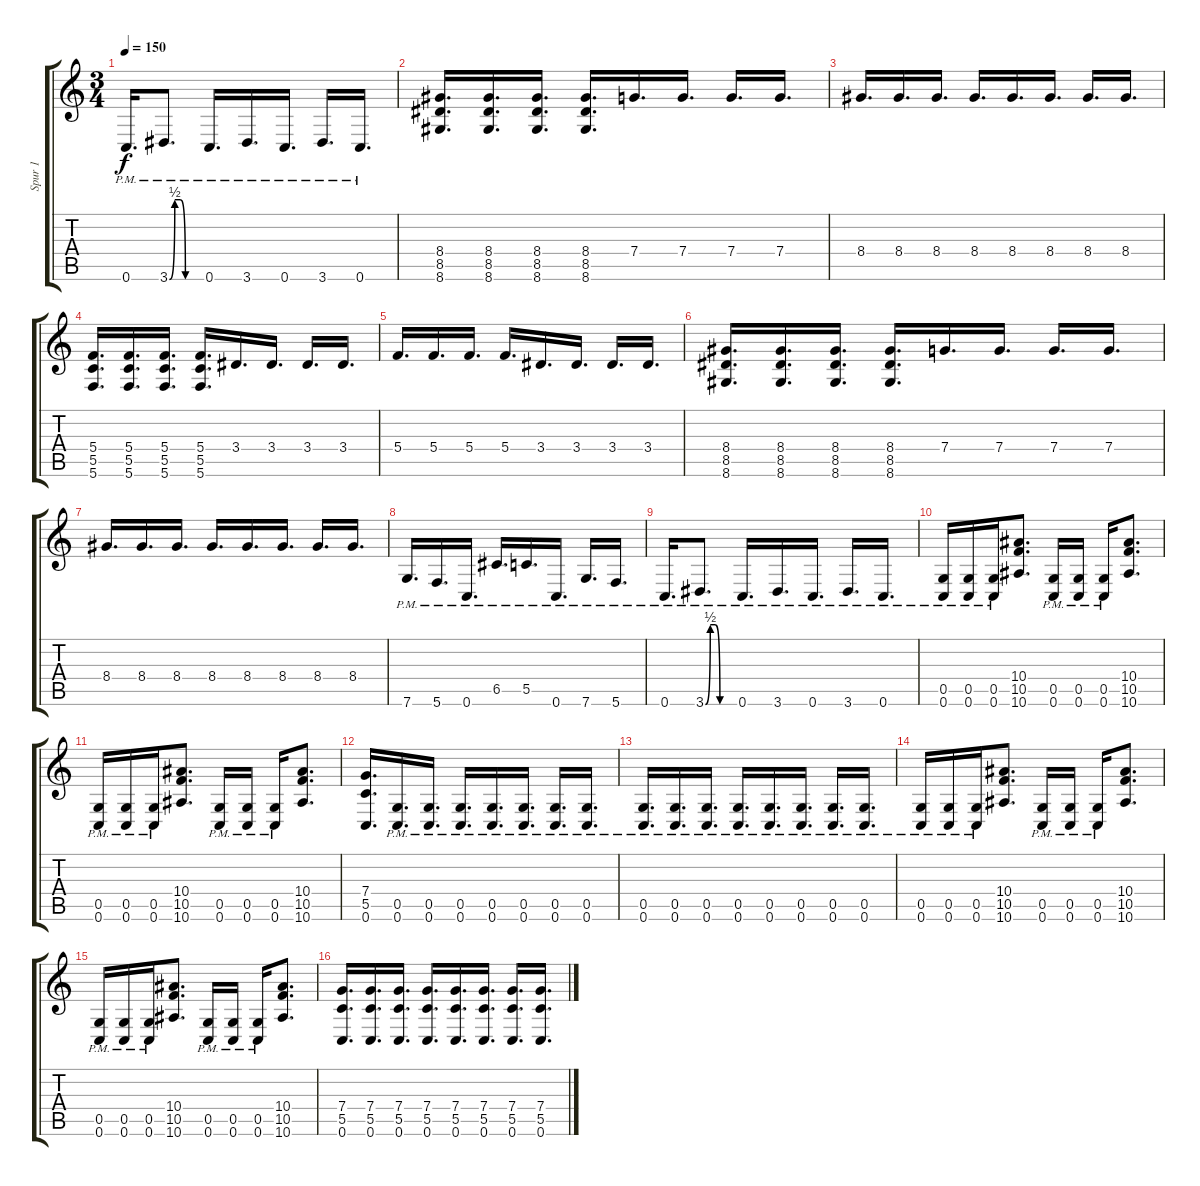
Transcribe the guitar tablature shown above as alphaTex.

\track ("Spur 1" "Spur 1") {instrument overdrivenguitar}
\staff {score tabs}
\tuning (D4 A3 F3 C3 G2 C2) {hide}
\ts (3 4)
\tempo 150
\clef g2
\ks c
0.6{pm}.16{d dy f} 3.6{be (custom 0 0 10 2 20 2 30 0 60 0) pm}.8{d} 0.6{pm}.16{d} 3.6{pm}.16{d} 0.6{pm}.16{d} 3.6{pm}.16{d} 0.6{pm}.16{d} |
(8.4 8.5 8.6).16{d} (8.4 8.5 8.6).16{d} (8.4 8.5 8.6).16{d} (8.4 8.5 8.6).16{d} 7.4.16{d} 7.4.16{d} 7.4.16{d} 7.4.16{d} |
8.4.16{d} 8.4.16{d} 8.4.16{d} 8.4.16{d} 8.4.16{d} 8.4.16{d} 8.4.16{d} 8.4.16{d} |
(5.4 5.5 5.6).16{d} (5.4 5.5 5.6).16{d} (5.4 5.5 5.6).16{d} (5.4 5.5 5.6).16{d} 3.4.16{d} 3.4.16{d} 3.4.16{d} 3.4.16{d} |
5.4.16{d} 5.4.16{d} 5.4.16{d} 5.4.16{d} 3.4.16{d} 3.4.16{d} 3.4.16{d} 3.4.16{d} |
(8.4 8.5 8.6).16{d} (8.4 8.5 8.6).16{d} (8.4 8.5 8.6).16{d} (8.4 8.5 8.6).16{d} 7.4.16{d} 7.4.16{d} 7.4.16{d} 7.4.16{d} |
8.4.16{d} 8.4.16{d} 8.4.16{d} 8.4.16{d} 8.4.16{d} 8.4.16{d} 8.4.16{d} 8.4.16{d} |
7.6{pm}.16{d} 5.6{pm}.16{d} 0.6{pm}.16{d} 6.5{pm}.16{d} 5.5{pm}.16{d} 0.6{pm}.16{d} 7.6{pm}.16{d} 5.6{pm}.16{d} |
0.6{pm}.16{d} 3.6{be (custom 0 0 10 2 20 2 30 0 60 0) pm}.8{d} 0.6{pm}.16{d} 3.6{pm}.16{d} 0.6{pm}.16{d} 3.6{pm}.16{d} 0.6{pm}.16{d} |
(0.5{pm} 0.6{pm}).16 (0.5{pm} 0.6{pm}).16 (0.5{pm} 0.6{pm}).16 (10.4 10.5 10.6).8{d} (0.5{pm} 0.6{pm}).16 (0.5{pm} 0.6{pm}).16 (0.5{pm} 0.6{pm}).16 (10.4 10.5 10.6).8{d} |
(0.5{pm} 0.6{pm}).16 (0.5{pm} 0.6{pm}).16 (0.5{pm} 0.6{pm}).16 (10.4 10.5 10.6).8{d} (0.5{pm} 0.6{pm}).16 (0.5{pm} 0.6{pm}).16 (0.5{pm} 0.6{pm}).16 (10.4 10.5 10.6).8{d} |
(7.4 5.5 0.6).16{d} (0.5{pm} 0.6{pm}).16{d} (0.5{pm} 0.6{pm}).16{d} (0.5{pm} 0.6{pm}).16{d} (0.5{pm} 0.6{pm}).16{d} (0.5{pm} 0.6{pm}).16{d} (0.5{pm} 0.6{pm}).16{d} (0.5{pm} 0.6{pm}).16{d} |
(0.5{pm} 0.6{pm}).16{d} (0.5{pm} 0.6{pm}).16{d} (0.5{pm} 0.6{pm}).16{d} (0.5{pm} 0.6{pm}).16{d} (0.5{pm} 0.6{pm}).16{d} (0.5{pm} 0.6{pm}).16{d} (0.5{pm} 0.6{pm}).16{d} (0.5{pm} 0.6{pm}).16{d} |
(0.5{pm} 0.6{pm}).16 (0.5{pm} 0.6{pm}).16 (0.5{pm} 0.6{pm}).16 (10.4 10.5 10.6).8{d} (0.5{pm} 0.6{pm}).16 (0.5{pm} 0.6{pm}).16 (0.5{pm} 0.6{pm}).16 (10.4 10.5 10.6).8{d} |
(0.5{pm} 0.6{pm}).16 (0.5{pm} 0.6{pm}).16 (0.5{pm} 0.6{pm}).16 (10.4 10.5 10.6).8{d} (0.5{pm} 0.6{pm}).16 (0.5{pm} 0.6{pm}).16 (0.5{pm} 0.6{pm}).16 (10.4 10.5 10.6).8{d} |
(7.4 5.5 0.6).16{d} (7.4 5.5 0.6).16{d} (7.4 5.5 0.6).16{d} (7.4 5.5 0.6).16{d} (7.4 5.5 0.6).16{d} (7.4 5.5 0.6).16{d} (7.4 5.5 0.6).16{d} (7.4 5.5 0.6).16{d}
